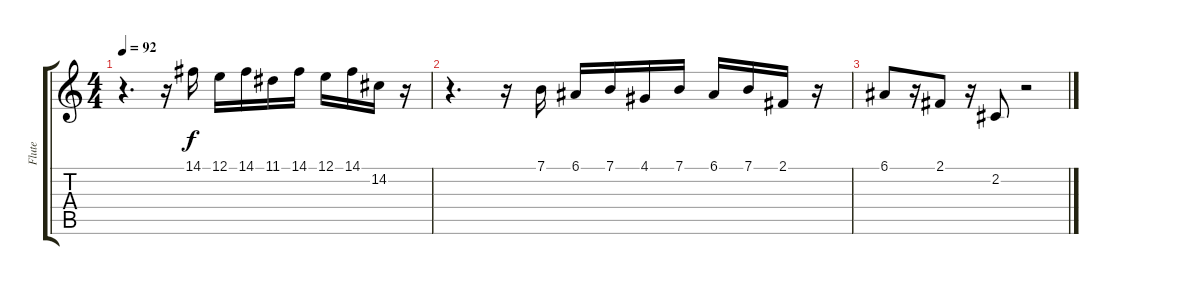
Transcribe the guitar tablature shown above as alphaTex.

\track ("Flute" "Flute") {instrument panflute}
\staff {score tabs}
\tuning (E4 B3 G3 D3 A2 E2) {hide}
\ts (4 4)
\tempo 92
\clef g2
\ks c
r.4{d dy f} r.16 14.1.16 12.1.16 14.1.16 11.1.16 14.1.16 12.1.16 14.1.16 14.2.16 r.16 |
r.4{d} r.16 7.1.16 6.1.16 7.1.16 4.1.16 7.1.16 6.1.16 7.1.16 2.1.16 r.16 |
6.1.8 r.16 2.1.8 r.16 2.2.8 r.2
